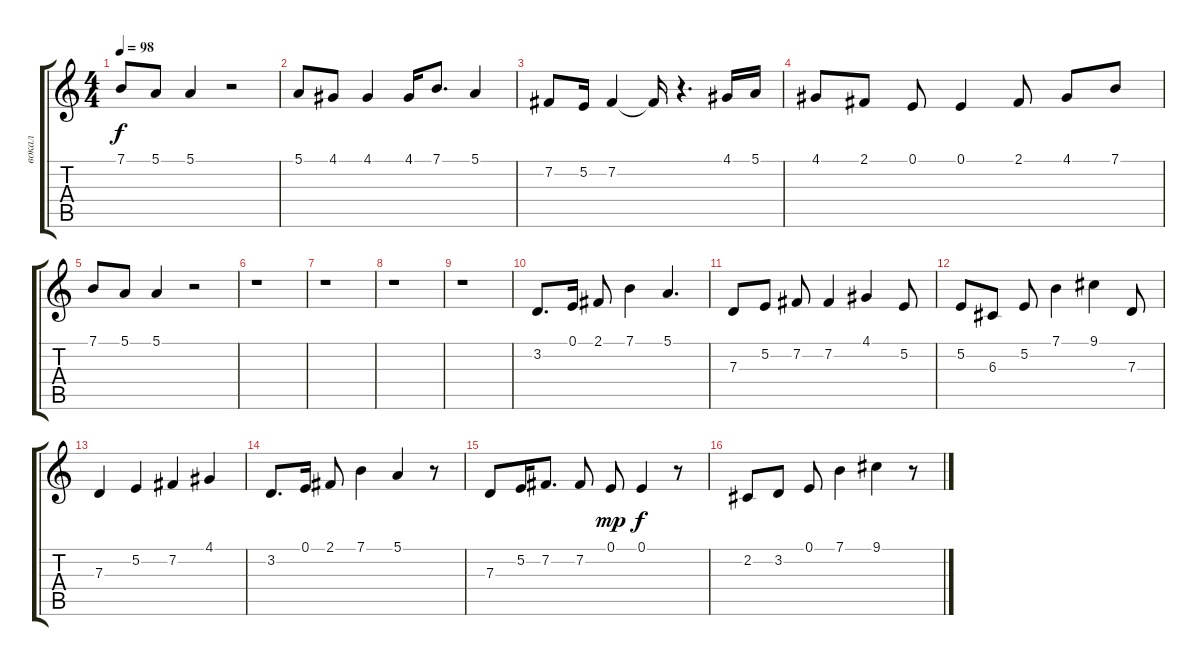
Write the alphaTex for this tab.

\track ("вокал" "вокал") {instrument reedorgan}
\staff {score tabs}
\tuning (E4 B3 G3 D3 A2 E2) {hide}
\ts (4 4)
\tempo 98
\clef g2
\ks c
7.1.8{dy f} 5.1.8 5.1.4 r.2 |
5.1.8 4.1.8 4.1.4 4.1.16 7.1.8{d} 5.1.4 |
7.2.8 5.2.16 7.2.4 7.2{t}.16 r.4{d} 4.1.16 5.1.16 |
4.1.8 2.1.8 0.1.8 0.1.4 2.1.8 4.1.8 7.1.8 |
7.1.8 5.1.8 5.1.4 r.2 |
r.1 |
r.1 |
r.1 |
r.1 |
3.2.8{d} 0.1.16 2.1.8 7.1.4 5.1.4{d} |
7.3.8 5.2.8 7.2.8 7.2.4 4.1.4 5.2.8 |
5.2.8 6.3.8 5.2.8 7.1.4 9.1.4 7.3.8 |
7.3.4 5.2.4 7.2.4 4.1.4 |
3.2.8{d} 0.1.16 2.1.8 7.1.4 5.1.4 r.8 |
7.3.8 5.2.16 7.2.8{d} 7.2.8 0.1.8{dy mp} 0.1.4{dy f} r.8 |
2.2.8 3.2.8 0.1.8 7.1.4 9.1.4 r.8
